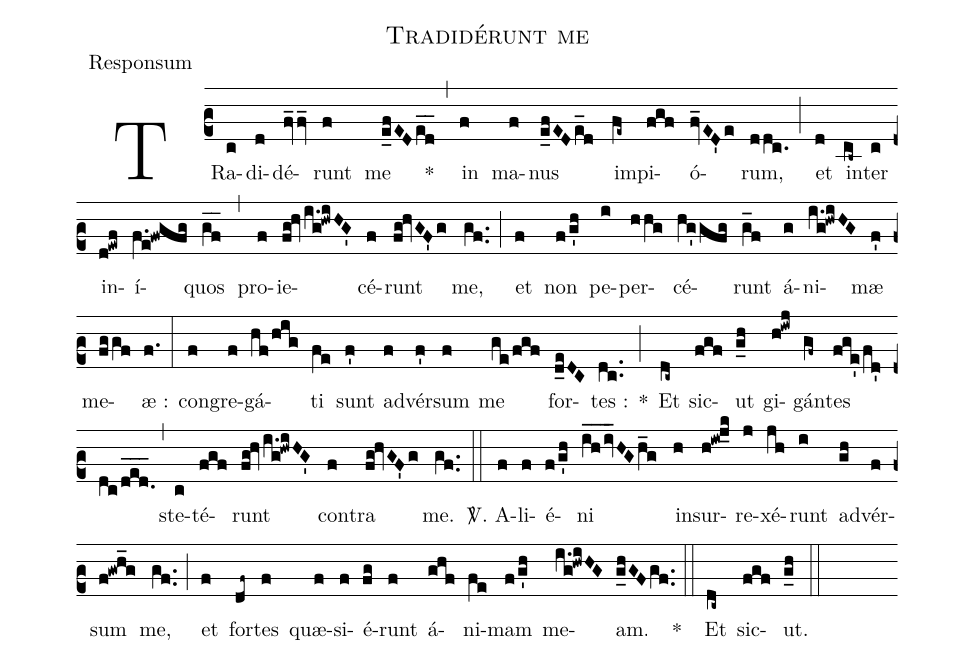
name:Tradidérunt me;
office-part:Responsum;
%%
(c2) TRa(c)di(d)dé(fv_fv_)runt(f) me(e_fEDe_d_) *(,) in(f) ma(f)nus(e_fEDe_d) im(fe~)pi(fgf)ó(fv_ED'e)rum,(ddc.) (;) et(d) in(cb~)ter(c) in(d!ewf)í(f.e!fwgfg)quos(gf__) (,) pro(f)ie(fg!hvi.g!hwiHG')cé(f)runt(fg!hvGF'g) me,(gf..) (;) et(f) non(f/g'h) pe(i)per(hhg)cé(hg'gfg)runt(g_f) á(g)ni(i.g!hwiHG)mæ(f') me(fggf)æ :(f.) (:)
con(f)gre(f)gá(hf/hig)ti(fe) sunt(f') ad(f)vér(f')sum(f) me(ge/fgf) for(d_eDC)tes :(dc..) *(;) Et(dc~) sic(fgf)ut(g_h) gi(h!iwj)gán(gf~)tes(fge'/fd'dc/ded.___) (,) ste(c)té(fgf)runt(fg!hvi.g!hwiHG') con(f)tra(fg!hvGF'g) me.(gf..) (::)

<sp>V/</sp>. A(f)li(f)é(f/g'h)ni(ih__iv_HGh_g) in(h)sur(h!iw!j_k)re(j)xé(jh)runt(i) ad(gh)vér(f)sum(f!gwh_g) me,(gf..) (;) et(f) for(df~)tes(f) quæ(f)si(f)é(fg)runt(f) á(ghf)ni(fe)mam(f/g'h) me(i.g!hwiHG)am.(g_hGFgf..) *(::) Et(dc~) sic(fgf)ut.(g_h) (::)
